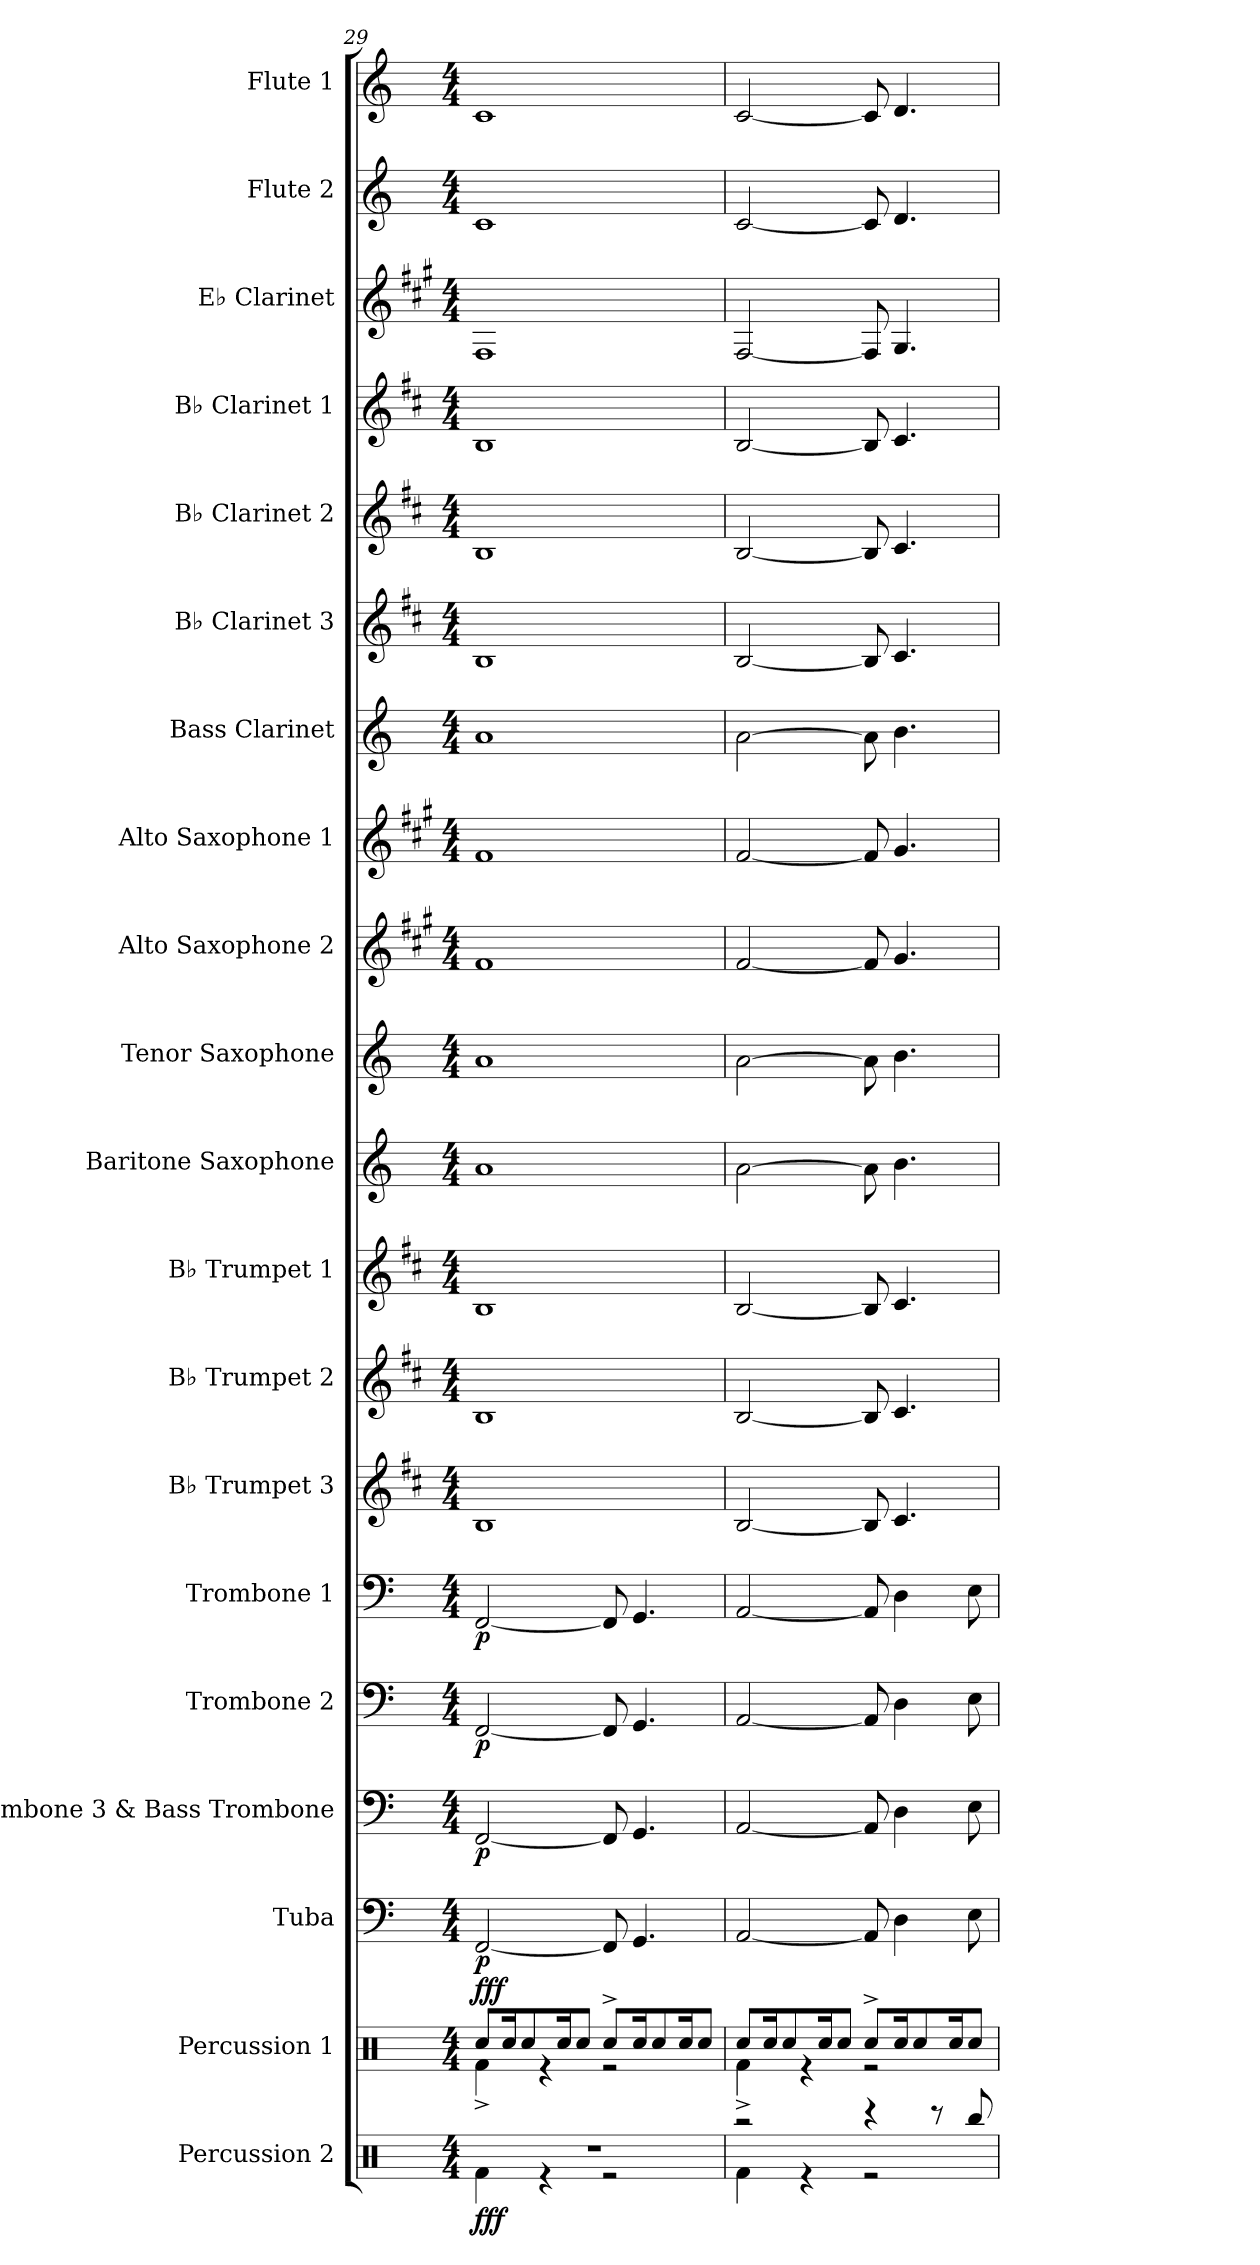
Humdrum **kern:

**kern	**dynam	**kern	**dynam	**kern	**dynam	**kern	**dynam	**kern	**dynam	**kern	**dynam	**kern	**kern	**kern	**kern	**kern	**kern	**kern	**kern	**kern	**kern	**kern	**kern	**kern	**kern
*part20	*part20	*part19	*part19	*part18	*part18	*part17	*part17	*part16	*part16	*part15	*part15	*part14	*part13	*part12	*part11	*part10	*part9	*part8	*part7	*part6	*part5	*part4	*part3	*part2	*part1
*staff20	*staff20	*staff19	*staff19	*staff18	*staff18	*staff17	*staff17	*staff16	*staff16	*staff15	*staff15	*staff14	*staff13	*staff12	*staff11	*staff10	*staff9	*staff8	*staff7	*staff6	*staff5	*staff4	*staff3	*staff2	*staff1
*I"Percussion 2	*	*I"Percussion 1	*	*I"Tuba	*	*I"Trombone 3 &amp; Bass Trombone	*	*I"Trombone 2	*	*I"Trombone 1	*	*I"B♭ Trumpet 3	*I"B♭ Trumpet 2	*I"B♭ Trumpet 1	*I"Baritone Saxophone	*I"Tenor Saxophone	*I"Alto Saxophone 2	*I"Alto Saxophone 1	*I"Bass Clarinet	*I"B♭ Clarinet 3	*I"B♭ Clarinet 2	*I"B♭ Clarinet 1	*I"E♭ Clarinet	*I"Flute 2	*I"Flute 1
*I'Perc. 2	*	*I'Perc. 1	*	*I'Tba.	*	*I'Tbn. 3 B. Tbn.	*	*I'Tbn. 2	*	*I'Tbn. 1	*	*I'B♭ Tpt. 3	*I'B♭ Tpt. 2	*I'B♭ Tpt. 1	*I'Bar. Sax.	*I'T. Sax.	*I'A. Sax. 2	*I'A. Sax. 1	*I'B. Cl.	*I'B♭ Cl. 3	*I'B♭ Cl. 2	*I'B♭ Cl. 1	*I'E♭ Cl.	*I'Fl. 2	*I'Fl. 1
*clefX	*	*clefX	*	*clefF4	*	*clefF4	*	*clefF4	*	*clefF4	*	*clefG2	*clefG2	*clefG2	*clefG2	*clefG2	*clefG2	*clefG2	*clefG2	*clefG2	*clefG2	*clefG2	*clefG2	*clefG2	*clefG2
*	*	*	*	*	*	*	*	*	*	*	*	*ITrd1c2	*ITrd1c2	*ITrd1c2	*ITrd12c21	*ITrd8c14	*ITrd5c9	*ITrd5c9	*ITrd8c14	*ITrd1c2	*ITrd1c2	*ITrd1c2	*ITrd-2c-3	*	*
*k[]	*	*k[]	*	*k[]	*	*k[]	*	*k[]	*	*k[]	*	*k[]	*k[]	*k[]	*k[]	*k[]	*k[]	*k[]	*k[]	*k[]	*k[]	*k[]	*k[]	*k[]	*k[]
*M4/4	*	*M4/4	*	*M4/4	*	*M4/4	*	*M4/4	*	*M4/4	*	*M4/4	*M4/4	*M4/4	*M4/4	*M4/4	*M4/4	*M4/4	*M4/4	*M4/4	*M4/4	*M4/4	*M4/4	*M4/4	*M4/4
=29	=29	=29	=29	=29	=29	=29	=29	=29	=29	=29	=29	=29	=29	=29	=29	=29	=29	=29	=29	=29	=29	=29	=29	=29	=29
*^	*	*^	*	*	*	*	*	*	*	*	*	*	*	*	*	*	*	*	*	*	*	*	*	*	*
!	!	!LO:DY:b	!	!	!LO:DY:a	!	!LO:DY:b	!	!LO:DY:b	!	!LO:DY:b	!	!LO:DY:b	!	!	!	!	!	!	!	!	!	!	!	!	!	!
1r	4Rf\	fff	8Rcc/L	4Rf^\	fff	[2FF/	p	[2FF/	p	[2FF/	p	[2FF/	p	1A	1A	1A	1A	1A	1A	1A	1A	1A	1A	1A	1A	1c	1c
.	.	.	16Rcc/K	.	.	.	.	.	.	.	.	.	.	.	.	.	.	.	.	.	.	.	.	.	.	.	.
.	.	.	8Rcc/	.	.	.	.	.	.	.	.	.	.	.	.	.	.	.	.	.	.	.	.	.	.	.	.
.	4r	.	.	4r	.	.	.	.	.	.	.	.	.	.	.	.	.	.	.	.	.	.	.	.	.	.	.
.	.	.	16Rcc/K	.	.	.	.	.	.	.	.	.	.	.	.	.	.	.	.	.	.	.	.	.	.	.	.
.	.	.	8Rcc/J	.	.	.	.	.	.	.	.	.	.	.	.	.	.	.	.	.	.	.	.	.	.	.	.
.	2r	.	8Rcc^/L	2r	.	8FF/]	.	8FF/]	.	8FF/]	.	8FF/]	.	.	.	.	.	.	.	.	.	.	.	.	.	.	.
.	.	.	16Rcc/K	.	.	4.GG/	.	4.GG/	.	4.GG/	.	4.GG/	.	.	.	.	.	.	.	.	.	.	.	.	.	.	.
.	.	.	8Rcc/	.	.	.	.	.	.	.	.	.	.	.	.	.	.	.	.	.	.	.	.	.	.	.	.
.	.	.	16Rcc/K	.	.	.	.	.	.	.	.	.	.	.	.	.	.	.	.	.	.	.	.	.	.	.	.
.	.	.	8Rcc/J	.	.	.	.	.	.	.	.	.	.	.	.	.	.	.	.	.	.	.	.	.	.	.	.
=30	=30	=30	=30	=30	=30	=30	=30	=30	=30	=30	=30	=30	=30	=30	=30	=30	=30	=30	=30	=30	=30	=30	=30	=30	=30	=30	=30
2r	4Rf\	.	8Rcc/L	4Rf^\	.	[2AA/	.	[2AA/	.	[2AA/	.	[2AA/	.	[2A/	[2A/	[2A/	[2A\	[2A\	[2A/	[2A/	[2A\	[2A/	[2A/	[2A/	[2A/	[2c/	[2c/
.	.	.	16Rcc/K	.	.	.	.	.	.	.	.	.	.	.	.	.	.	.	.	.	.	.	.	.	.	.	.
.	.	.	8Rcc/	.	.	.	.	.	.	.	.	.	.	.	.	.	.	.	.	.	.	.	.	.	.	.	.
.	4r	.	.	4r	.	.	.	.	.	.	.	.	.	.	.	.	.	.	.	.	.	.	.	.	.	.	.
.	.	.	16Rcc/K	.	.	.	.	.	.	.	.	.	.	.	.	.	.	.	.	.	.	.	.	.	.	.	.
.	.	.	8Rcc/J	.	.	.	.	.	.	.	.	.	.	.	.	.	.	.	.	.	.	.	.	.	.	.	.
4r	2r	.	8Rcc^/L	2r	.	8AA/]	.	8AA/]	.	8AA/]	.	8AA/]	.	8A/]	8A/]	8A/]	8A\]	8A\]	8A/]	8A/]	8A\]	8A/]	8A/]	8A/]	8A/]	8c/]	8c/]
.	.	.	16Rcc/K	.	.	4D\	.	4D\	.	4D\	.	4D\	.	4.B/	4.B/	4.B/	4.B\	4.B\	4.B/	4.B/	4.B\	4.B/	4.B/	4.B/	4.B/	4.d/	4.d/
.	.	.	8Rcc/	.	.	.	.	.	.	.	.	.	.	.	.	.	.	.	.	.	.	.	.	.	.	.	.
8r	.	.	.	.	.	.	.	.	.	.	.	.	.	.	.	.	.	.	.	.	.	.	.	.	.	.	.
.	.	.	16Rcc/K	.	.	.	.	.	.	.	.	.	.	.	.	.	.	.	.	.	.	.	.	.	.	.	.
8Rbb/	.	.	8Rcc/J	.	.	8E\	.	8E\	.	8E\	.	8E\	.	.	.	.	.	.	.	.	.	.	.	.	.	.	.
*v	*v	*	*	*	*	*	*	*	*	*	*	*	*	*	*	*	*	*	*	*	*	*	*	*	*	*	*
*	*	*v	*v	*	*	*	*	*	*	*	*	*	*	*	*	*	*	*	*	*	*	*	*	*	*	*
=	=	=	=	=	=	=	=	=	=	=	=	=	=	=	=	=	=	=	=	=	=	=	=	=	=
*-	*-	*-	*-	*-	*-	*-	*-	*-	*-	*-	*-	*-	*-	*-	*-	*-	*-	*-	*-	*-	*-	*-	*-	*-	*-
